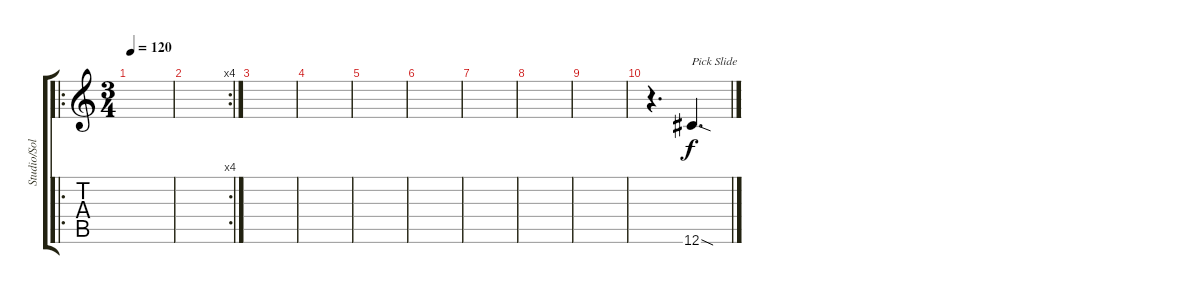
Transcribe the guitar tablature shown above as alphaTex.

\track ("Studio/Solo Guitar" "Studio/Sol") {instrument distortionguitar}
\staff {score tabs}
\tuning (Db4 Ab3 E3 B2 Gb2 Db2) {hide}
\ro
\ts (3 4)
\tempo 120
\clef g2
\ks c
|
\rc 4
|
|
|
|
|
|
|
|
r.4{d} 12.6{sod}.4{d txt "Pick Slide"}
